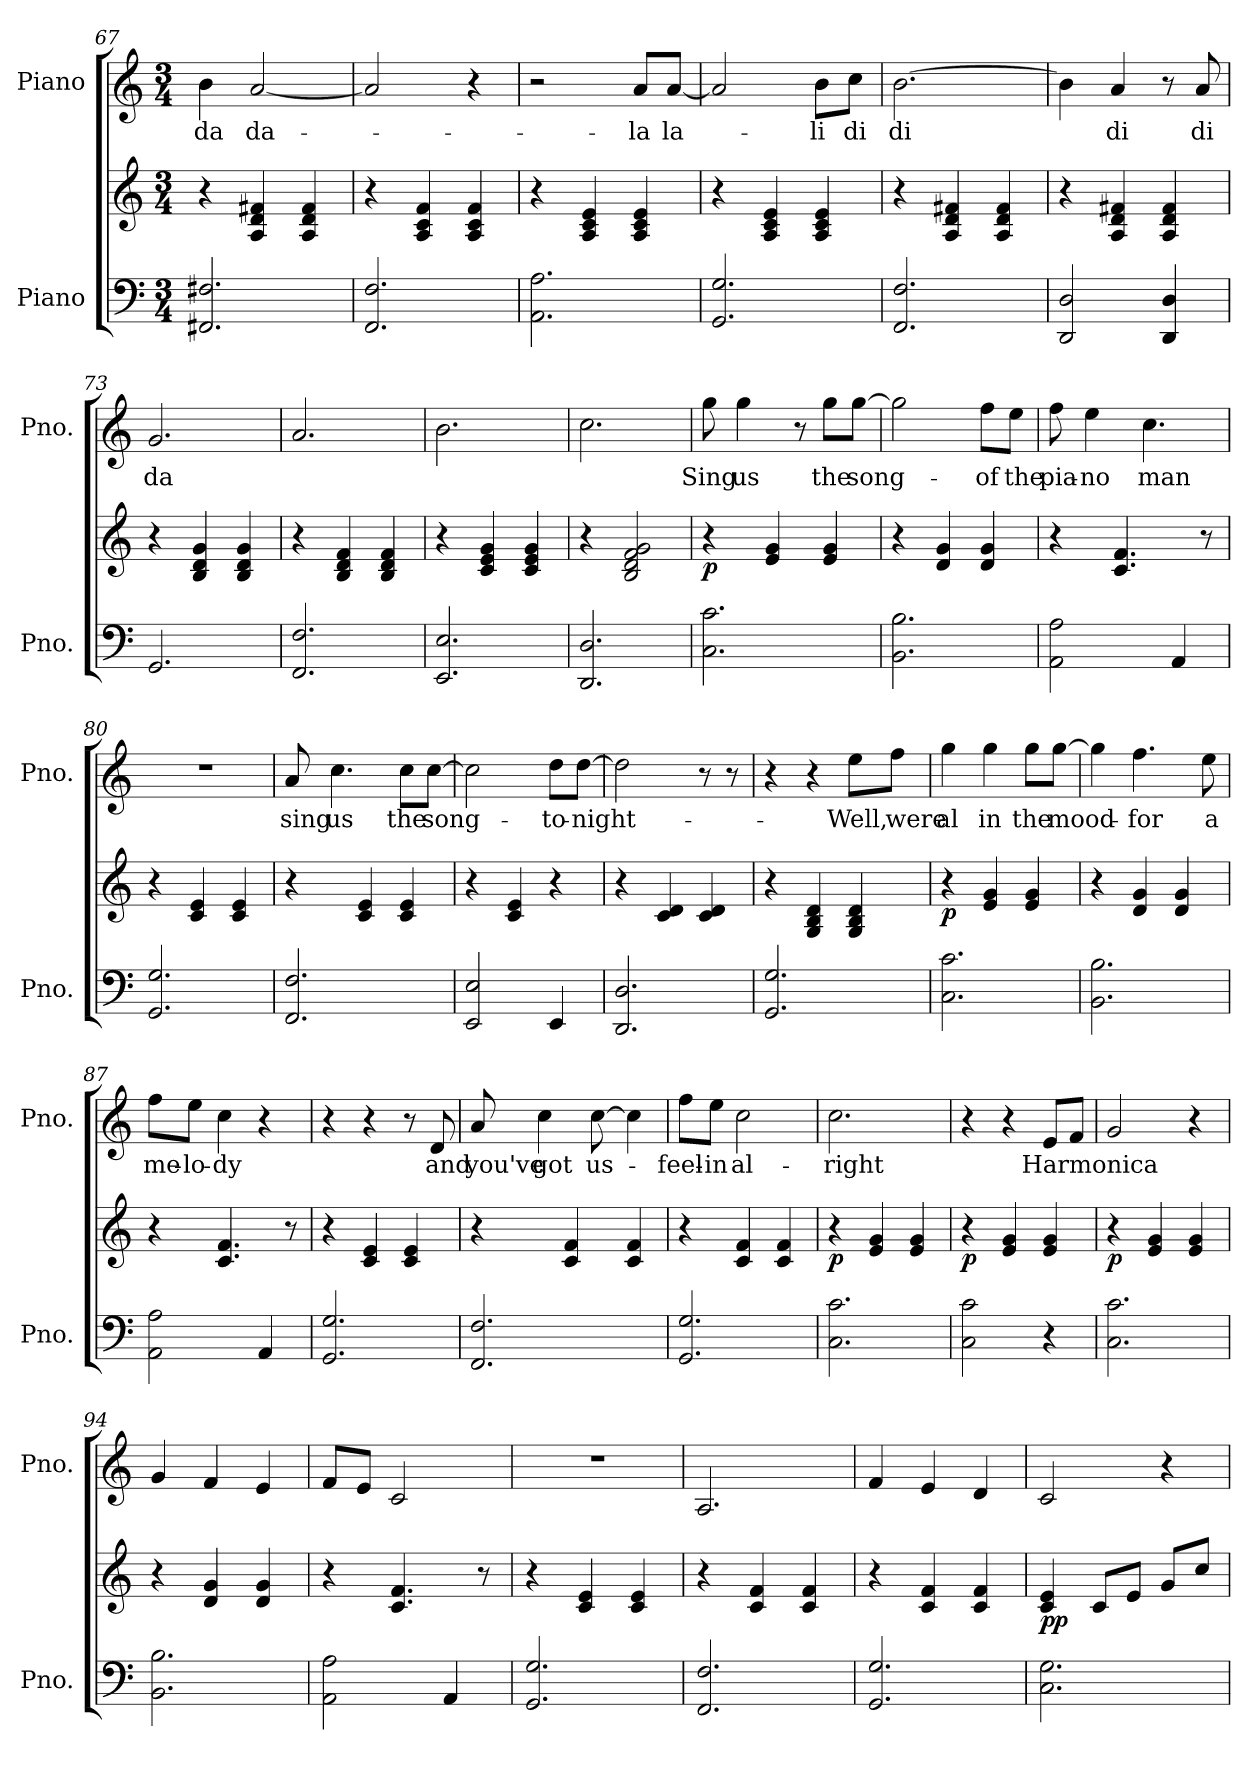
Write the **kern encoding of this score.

**kern	**kern	**dynam	**kern	**text
*part2	*part2	*part2	*part1	*part1
*staff3	*staff2	*staff2/3	*staff1	*staff1
*I"Piano	*	*	*I"Piano	*
*I'Pno.	*	*	*I'Pno.	*
*clefF4	*clefG2	*	*clefG2	*
*k[]	*k[]	*	*k[]	*
*M3/4	*M3/4	*	*M3/4	*
=67	=67	=67	=67	=67
2.FF#X/ 2.F#X/	4r	.	4b\	da
.	4A/ 4d/ 4f#X/	.	[2a/	da-
.	4A/ 4d/ 4f#/	.	.	.
=68	=68	=68	=68	=68
2.FF/ 2.F/	4r	.	2a/]	.
.	4A/ 4c/ 4f/	.	.	.
.	4A/ 4c/ 4f/	.	4r	.
=69	=69	=69	=69	=69
2.AA\ 2.A\	4r	.	2r	.
.	4A/ 4c/ 4e/	.	.	.
.	4A/ 4c/ 4e/	.	8a/L	-la
.	.	.	[8a/J	la-
=70	=70	=70	=70	=70
2.GG/ 2.G/	4r	.	2a/]	.
.	4A/ 4c/ 4e/	.	.	.
.	4A/ 4c/ 4e/	.	8b\L	-li
.	.	.	8cc\J	di
=71	=71	=71	=71	=71
2.FF/ 2.F/	4r	.	[2.b\	di
.	4A/ 4d/ 4f#X/	.	.	.
.	4A/ 4d/ 4f#/	.	.	.
!!LO:LB:g=z
=72	=72	=72	=72	=72
2DD/ 2D/	4r	.	4b\]	.
.	4A/ 4d/ 4f#X/	.	4a/	di
4DD/ 4D/	4A/ 4d/ 4f#/	.	8r	.
.	.	.	8a/	di
=73	=73	=73	=73	=73
2.GG/	4r	.	2.g/	da
.	4B/ 4d/ 4g/	.	.	.
.	4B/ 4d/ 4g/	.	.	.
=74	=74	=74	=74	=74
2.FF/ 2.F/	4r	.	2.a/	.
.	4B/ 4d/ 4f/	.	.	.
.	4B/ 4d/ 4f/	.	.	.
=75	=75	=75	=75	=75
2.EE/ 2.E/	4r	.	2.b\	.
.	4c/ 4e/ 4g/	.	.	.
.	4c/ 4e/ 4g/	.	.	.
=76	=76	=76	=76	=76
2.DD/ 2.D/	4r	.	2.cc\	.
.	2B/ 2d/ 2f/ 2g/	.	.	.
=77	=77	=77	=77	=77
!	!	!LO:DY:b	!	!
2.C\ 2.c\	4r	p	8gg\	Sing
.	.	.	4gg\	us
.	4e/ 4g/	.	.	.
.	.	.	8r	.
.	4e/ 4g/	.	8gg\L	the
.	.	.	[8gg\J	song-
=78	=78	=78	=78	=78
2.BB\ 2.B\	4r	.	2gg\]	.
.	4d/ 4g/	.	.	.
.	4d/ 4g/	.	8ff\L	-of
.	.	.	8ee\J	the
!!LO:PB:g=z
=79	=79	=79	=79	=79
2AA\ 2A\	4r	.	8ff\	pia-
.	.	.	4ee\	-no
.	4.c/ 4.f/	.	.	.
.	.	.	4.cc\	man
4AA/	.	.	.	.
.	8r	.	.	.
=80	=80	=80	=80	=80
2.GG/ 2.G/	4r	.	2.r	.
.	4c/ 4e/	.	.	.
.	4c/ 4e/	.	.	.
=81	=81	=81	=81	=81
2.FF/ 2.F/	4r	.	8a/	sing
.	.	.	4.cc\	us
.	4c/ 4e/	.	.	.
.	4c/ 4e/	.	8cc\L	the
.	.	.	[8cc\J	song-
=82	=82	=82	=82	=82
2EE/ 2E/	4r	.	2cc\]	.
.	4c/ 4e/	.	.	.
4EE/	4r	.	8dd\L	-to-
.	.	.	[8dd\J	-night-
=83	=83	=83	=83	=83
2.DD/ 2.D/	4r	.	2dd\]	.
.	4c/ 4d/	.	.	.
.	4c/ 4d/	.	8r	.
.	.	.	8r	.
=84	=84	=84	=84	=84
2.GG/ 2.G/	4r	.	4r	.
.	4G/ 4B/ 4d/	.	4r	.
.	4G/ 4B/ 4d/	.	8ee\L	-Well,
.	.	.	8ff\J	were
!!LO:LB:g=z
=85	=85	=85	=85	=85
!	!	!LO:DY:b	!	!
2.C\ 2.c\	4r	p	4gg\	al
.	4e/ 4g/	.	4gg\	in
.	4e/ 4g/	.	8gg\L	the
.	.	.	[8gg\J	mood-
=86	=86	=86	=86	=86
2.BB\ 2.B\	4r	.	4gg\]	.
.	4d/ 4g/	.	4.ff\	-for
.	4d/ 4g/	.	.	.
.	.	.	8ee\	a
=87	=87	=87	=87	=87
2AA\ 2A\	4r	.	8ff\L	me-
.	.	.	8ee\J	-lo-
.	4.c/ 4.f/	.	4cc\	-dy
4AA/	.	.	4r	.
.	8r	.	.	.
=88	=88	=88	=88	=88
2.GG/ 2.G/	4r	.	4r	.
.	4c/ 4e/	.	4r	.
.	4c/ 4e/	.	8r	.
.	.	.	8d/	and
=89	=89	=89	=89	=89
2.FF/ 2.F/	4r	.	8a/	you've
.	.	.	4cc\	got
.	4c/ 4f/	.	.	.
.	.	.	[8cc\	us-
.	4c/ 4f/	.	4cc\]	.
=90	=90	=90	=90	=90
2.GG/ 2.G/	4r	.	8ff\L	-feel-
.	.	.	8ee\J	-in
.	4c/ 4f/	.	2cc\	al-
.	4c/ 4f/	.	.	.
=91	=91	=91	=91	=91
!	!	!LO:DY:b	!	!
2.C\ 2.c\	4r	p	2.cc\	-right
.	4e/ 4g/	.	.	.
.	4e/ 4g/	.	.	.
!!LO:LB:g=z
=92	=92	=92	=92	=92
!	!	!LO:DY:b	!	!
2C\ 2c\	4r	p	4r	.
.	4e/ 4g/	.	4r	.
4r	4e/ 4g/	.	8e/L	Harmonica
.	.	.	8f/J	.
=93	=93	=93	=93	=93
!	!	!LO:DY:b	!	!
2.C\ 2.c\	4r	p	2g/	.
.	4e/ 4g/	.	.	.
.	4e/ 4g/	.	4r	.
=94	=94	=94	=94	=94
2.BB\ 2.B\	4r	.	4g/	.
.	4d/ 4g/	.	4f/	.
.	4d/ 4g/	.	4e/	.
=95	=95	=95	=95	=95
2AA\ 2A\	4r	.	8f/L	.
.	.	.	8e/J	.
.	4.c/ 4.f/	.	2c/	.
4AA/	.	.	.	.
.	8r	.	.	.
=96	=96	=96	=96	=96
2.GG/ 2.G/	4r	.	2.r	.
.	4c/ 4e/	.	.	.
.	4c/ 4e/	.	.	.
=97	=97	=97	=97	=97
2.FF/ 2.F/	4r	.	2.A/	.
.	4c/ 4f/	.	.	.
.	4c/ 4f/	.	.	.
=98	=98	=98	=98	=98
2.GG/ 2.G/	4r	.	4f/	.
.	4c/ 4f/	.	4e/	.
.	4c/ 4f/	.	4d/	.
=99	=99	=99	=99	=99
!	!	!LO:DY:b	!	!
!	!	!LO:DY:n=1:b	!	!
2.C\ 2.G\	4c/ 4e/	p p	2c/	.
.	8c/L	.	.	.
.	8e/J	.	.	.
.	8g/L	.	4r	.
.	8cc/J	.	.	.
=	=	=	=	=
*-	*-	*-	*-	*-
